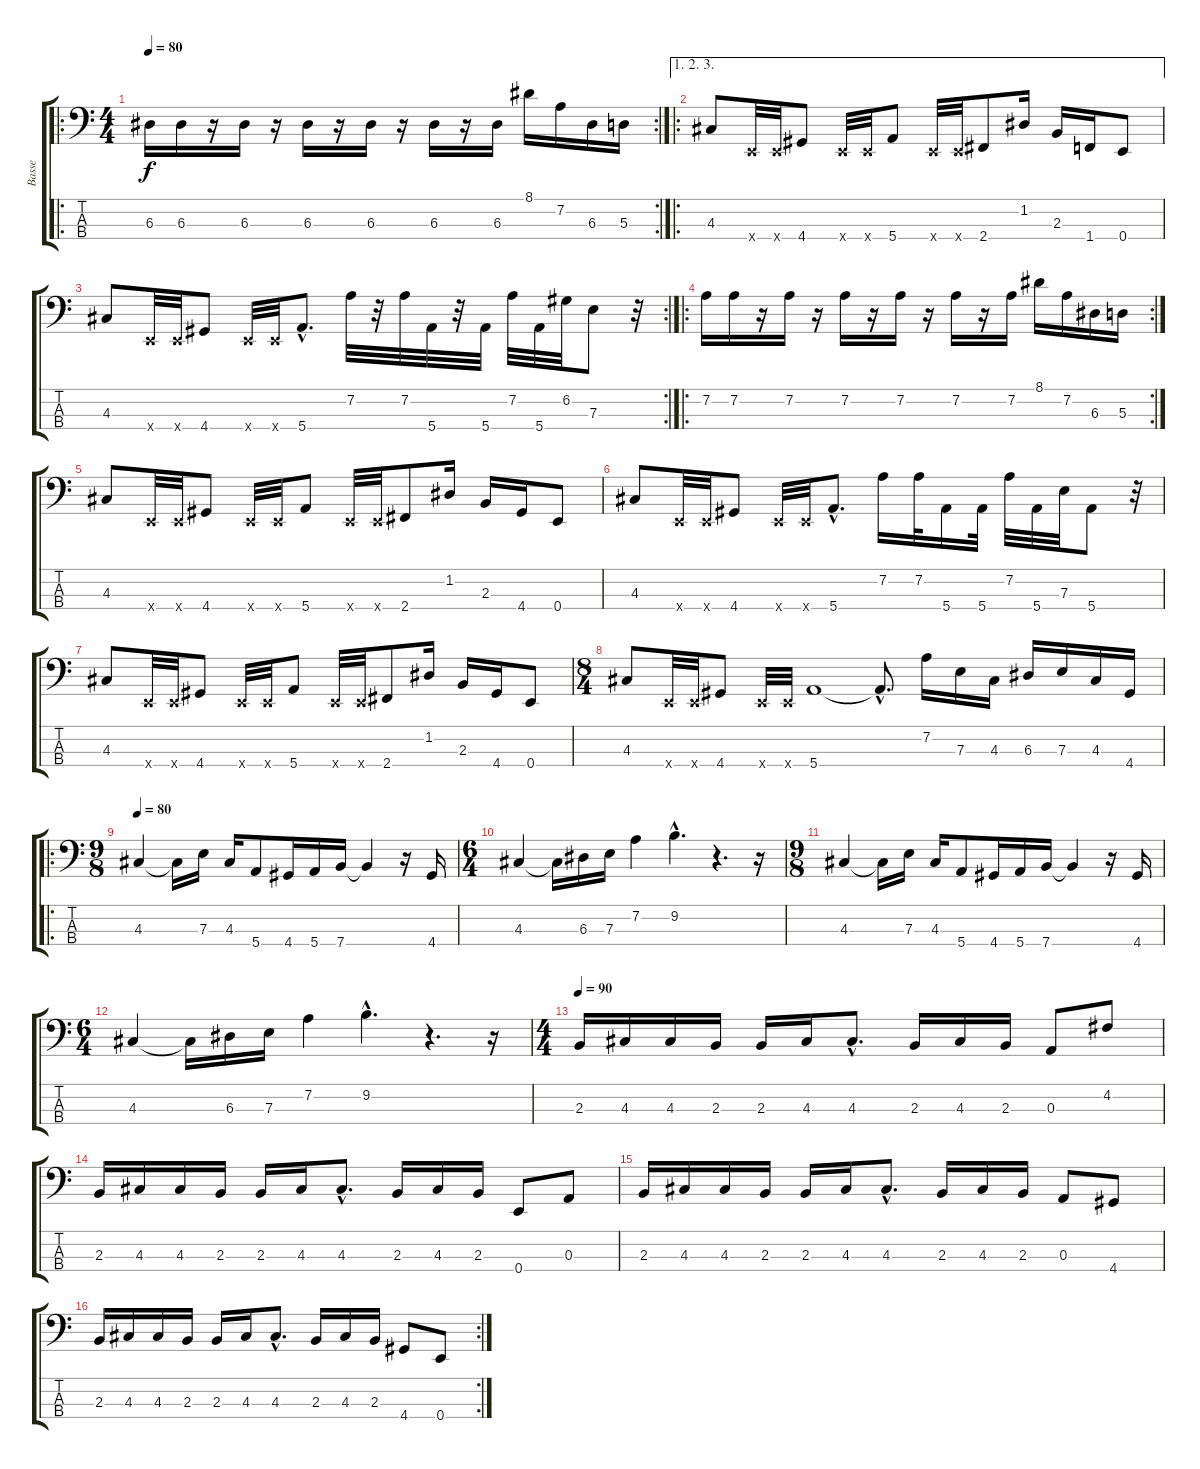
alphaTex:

\track ("Basse" "Basse") {instrument electricbassfinger}
\staff {score tabs}
\tuning (G2 D2 A1 E1) {hide}
\ro
\rc 2
\ts (4 4)
\tempo 80
\tempo 90
\tempo 80
\clef f4
\ks c
6.3.16{dy f instrument electricbassfinger} 6.3.16 r.16 6.3.16 r.16 6.3.16 r.16 6.3.16 r.16 6.3.16 r.16 6.3.16 8.1.16 7.2.16 6.3.16 5.3.16 |
\ae (1 2 3)
\ro
4.3.8 0.4{x}.32 0.4{x}.32 4.4.8 0.4{x}.32 0.4{x}.32 5.4.8 0.4{x}.32 0.4{x}.32 2.4.8 1.2.16 2.3.16 1.4.16 0.4.8 |
\rc 2
4.3.8 0.4{x}.32 0.4{x}.32 4.4.8 0.4{x}.32 0.4{x}.32 5.4{hac}.8{d} 7.2.32 r.32 7.2.32 5.4.32 r.32 5.4.32 7.2.32 5.4.32 6.2.32 7.3.8 r.32 |
\ro
\rc 2
7.2.16 7.2.16 r.16 7.2.16 r.16 7.2.16 r.16 7.2.16 r.16 7.2.16 r.16 7.2.16 8.1.16 7.2.16 6.3.16 5.3.16 |
4.3.8 0.4{x}.32 0.4{x}.32 4.4.8 0.4{x}.32 0.4{x}.32 5.4.8 0.4{x}.32 0.4{x}.32 2.4.8 1.2.16 2.3.16 4.4.16 0.4.8 |
4.3.8 0.4{x}.32 0.4{x}.32 4.4.8 0.4{x}.32 0.4{x}.32 5.4{hac}.8{d} 7.2.16 7.2.32 5.4.16 5.4.32 7.2.32 5.4.32 7.3.32 5.4.8 r.32 |
4.3.8 0.4{x}.32 0.4{x}.32 4.4.8 0.4{x}.32 0.4{x}.32 5.4.8 0.4{x}.32 0.4{x}.32 2.4.8 1.2.16 2.3.16 4.4.16 0.4.8 |
\ts (8 4)
4.3.8 0.4{x}.32 0.4{x}.32 4.4.8 0.4{x}.32 0.4{x}.32 5.4.1 5.4{hac t}.8{d} 7.2.16 7.3.16 4.3.16 6.3.16 7.3.16 4.3.16 4.4.16 |
\ro
\ts (9 8)
\tempo 80
4.3.4 4.3{t}.16 7.3.16 4.3.16 5.4.8 4.4.16 5.4.16 7.4.16 7.4{t}.4 r.16 4.4.16 |
\ts (6 4)
4.3.4 4.3{t}.16 6.3.16 7.3.16 7.2.4 9.2{hac}.4{d} r.4{d} r.16 |
\ts (9 8)
4.3.4 4.3{t}.16 7.3.16 4.3.16 5.4.8 4.4.16 5.4.16 7.4.16 7.4{t}.4 r.16 4.4.16 |
\ts (6 4)
4.3.4 4.3{t}.16 6.3.16 7.3.16 7.2.4 9.2{hac}.4{d} r.4{d} r.16 |
\ts (4 4)
\tempo 90
2.3.16 4.3.16 4.3.16 2.3.16 2.3.16 4.3.16 4.3{hac}.8{d} 2.3.16 4.3.16 2.3.16 0.3.8 4.2.8 |
2.3.16 4.3.16 4.3.16 2.3.16 2.3.16 4.3.16 4.3{hac}.8{d} 2.3.16 4.3.16 2.3.16 0.4.8 0.3.8 |
2.3.16 4.3.16 4.3.16 2.3.16 2.3.16 4.3.16 4.3{hac}.8{d} 2.3.16 4.3.16 2.3.16 0.3.8 4.4.8 |
\rc 2
2.3.16 4.3.16 4.3.16 2.3.16 2.3.16 4.3.16 4.3{hac}.8{d} 2.3.16 4.3.16 2.3.16 4.4.8 0.4.8
